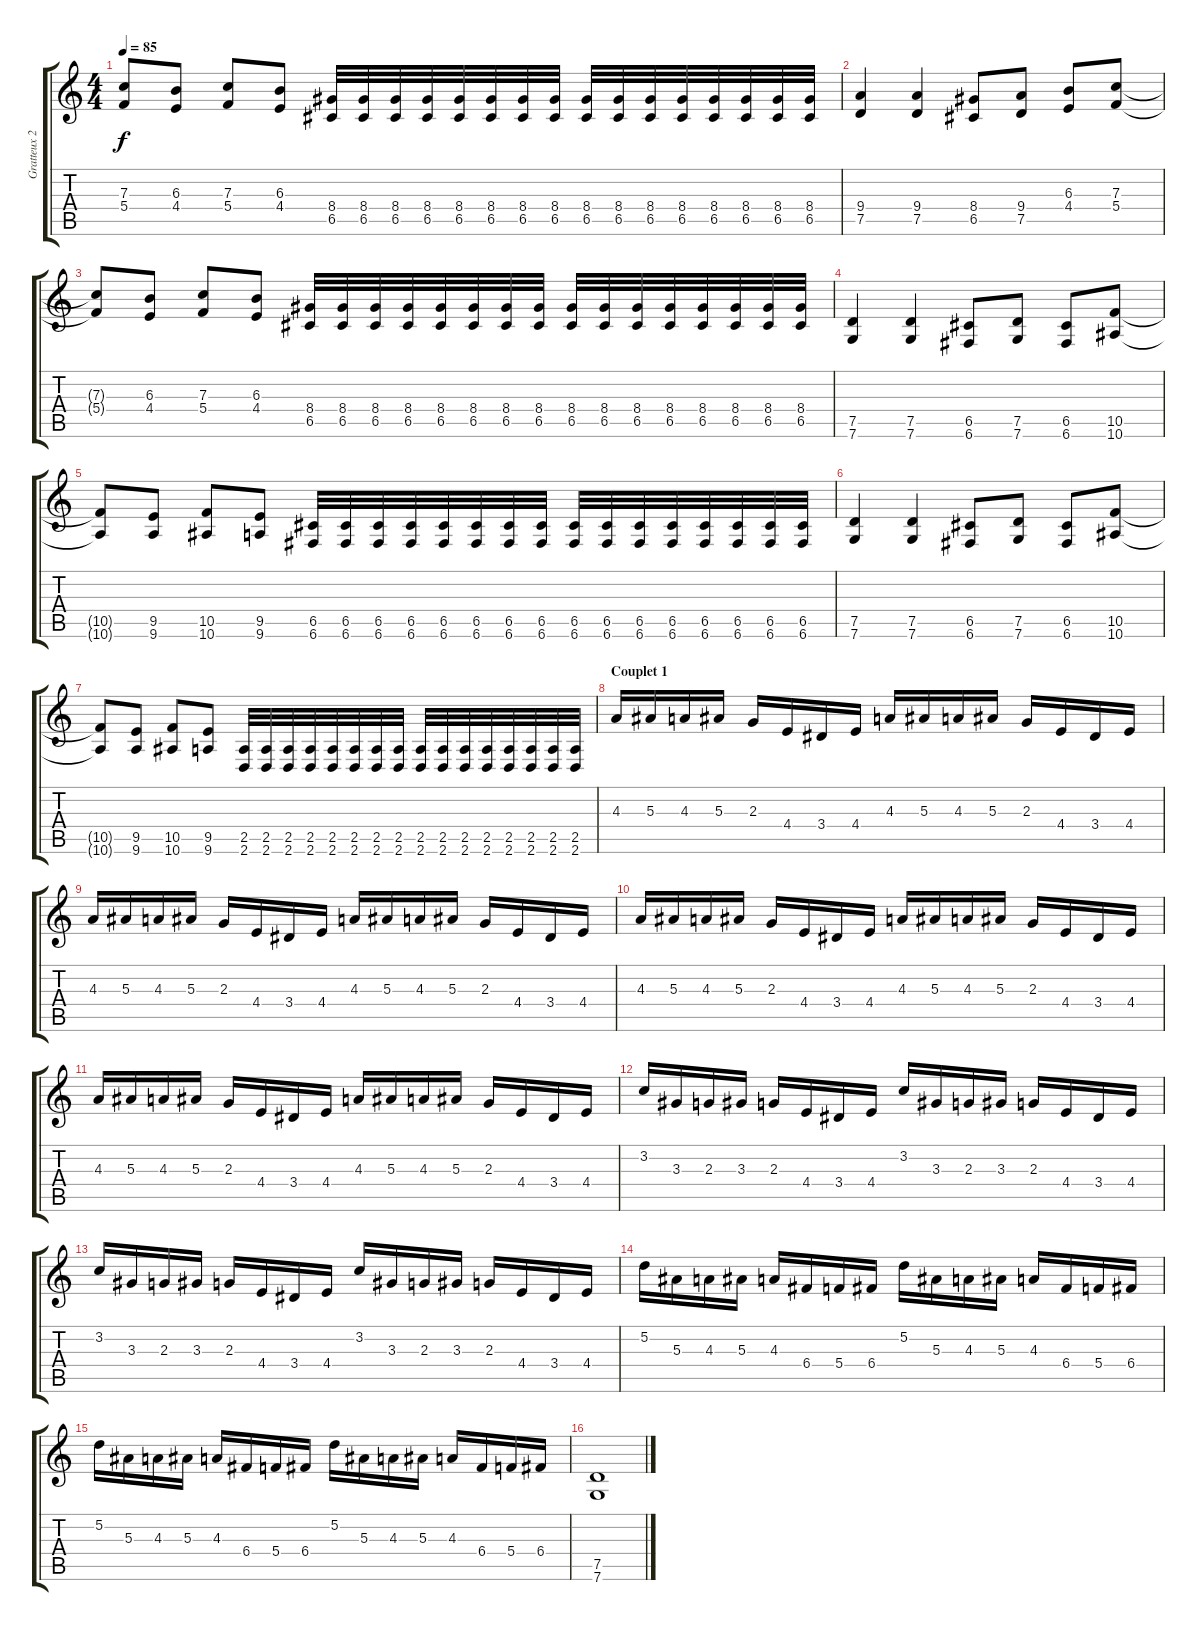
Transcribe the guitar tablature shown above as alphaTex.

\track ("Gratteux 2" "Gratteux 2") {instrument distortionguitar}
\staff {score tabs}
\tuning (D4 A3 F3 C3 G2 C2) {hide}
\ts (4 4)
\tempo 85
\clef g2
\ks c
(7.3{t} 5.4{t}).8{dy f} (6.3 4.4).8 (7.3 5.4).8 (6.3 4.4).8 (8.4 6.5).32 (8.4 6.5).32 (8.4 6.5).32 (8.4 6.5).32 (8.4 6.5).32 (8.4 6.5).32 (8.4 6.5).32 (8.4 6.5).32 (8.4 6.5).32 (8.4 6.5).32 (8.4 6.5).32 (8.4 6.5).32 (8.4 6.5).32 (8.4 6.5).32 (8.4 6.5).32 (8.4 6.5).32 |
(9.4 7.5).4 (9.4 7.5).4 (8.4 6.5).8 (9.4 7.5).8 (6.3 4.4).8 (7.3 5.4).8 |
(7.3{t} 5.4{t}).8 (6.3 4.4).8 (7.3 5.4).8 (6.3 4.4).8 (8.4 6.5).32 (8.4 6.5).32 (8.4 6.5).32 (8.4 6.5).32 (8.4 6.5).32 (8.4 6.5).32 (8.4 6.5).32 (8.4 6.5).32 (8.4 6.5).32 (8.4 6.5).32 (8.4 6.5).32 (8.4 6.5).32 (8.4 6.5).32 (8.4 6.5).32 (8.4 6.5).32 (8.4 6.5).32 |
(7.5 7.6).4 (7.5 7.6).4 (6.5 6.6).8 (7.5 7.6).8 (6.5 6.6).8 (10.5 10.6).8 |
(10.5{t} 10.6{t}).8 (9.5 9.6).8 (10.5 10.6).8 (9.5 9.6).8 (6.5 6.6).32 (6.5 6.6).32 (6.5 6.6).32 (6.5 6.6).32 (6.5 6.6).32 (6.5 6.6).32 (6.5 6.6).32 (6.5 6.6).32 (6.5 6.6).32 (6.5 6.6).32 (6.5 6.6).32 (6.5 6.6).32 (6.5 6.6).32 (6.5 6.6).32 (6.5 6.6).32 (6.5 6.6).32 |
(7.5 7.6).4 (7.5 7.6).4 (6.5 6.6).8 (7.5 7.6).8 (6.5 6.6).8 (10.5 10.6).8 |
(10.5{t} 10.6{t}).8 (9.5 9.6).8 (10.5 10.6).8 (9.5 9.6).8 (2.5 2.6).32 (2.5 2.6).32 (2.5 2.6).32 (2.5 2.6).32 (2.5 2.6).32 (2.5 2.6).32 (2.5 2.6).32 (2.5 2.6).32 (2.5 2.6).32 (2.5 2.6).32 (2.5 2.6).32 (2.5 2.6).32 (2.5 2.6).32 (2.5 2.6).32 (2.5 2.6).32 (2.5 2.6).32 |
\section ("" "Couplet 1")
4.3.16 5.3.16 4.3.16 5.3.16 2.3.16 4.4.16 3.4.16 4.4.16 4.3.16 5.3.16 4.3.16 5.3.16 2.3.16 4.4.16 3.4.16 4.4.16 |
4.3.16 5.3.16 4.3.16 5.3.16 2.3.16 4.4.16 3.4.16 4.4.16 4.3.16 5.3.16 4.3.16 5.3.16 2.3.16 4.4.16 3.4.16 4.4.16 |
4.3.16 5.3.16 4.3.16 5.3.16 2.3.16 4.4.16 3.4.16 4.4.16 4.3.16 5.3.16 4.3.16 5.3.16 2.3.16 4.4.16 3.4.16 4.4.16 |
4.3.16 5.3.16 4.3.16 5.3.16 2.3.16 4.4.16 3.4.16 4.4.16 4.3.16 5.3.16 4.3.16 5.3.16 2.3.16 4.4.16 3.4.16 4.4.16 |
3.2.16 3.3.16 2.3.16 3.3.16 2.3.16 4.4.16 3.4.16 4.4.16 3.2.16 3.3.16 2.3.16 3.3.16 2.3.16 4.4.16 3.4.16 4.4.16 |
3.2.16 3.3.16 2.3.16 3.3.16 2.3.16 4.4.16 3.4.16 4.4.16 3.2.16 3.3.16 2.3.16 3.3.16 2.3.16 4.4.16 3.4.16 4.4.16 |
5.2.16 5.3.16 4.3.16 5.3.16 4.3.16 6.4.16 5.4.16 6.4.16 5.2.16 5.3.16 4.3.16 5.3.16 4.3.16 6.4.16 5.4.16 6.4.16 |
5.2.16 5.3.16 4.3.16 5.3.16 4.3.16 6.4.16 5.4.16 6.4.16 5.2.16 5.3.16 4.3.16 5.3.16 4.3.16 6.4.16 5.4.16 6.4.16 |
(7.5 7.6).1
